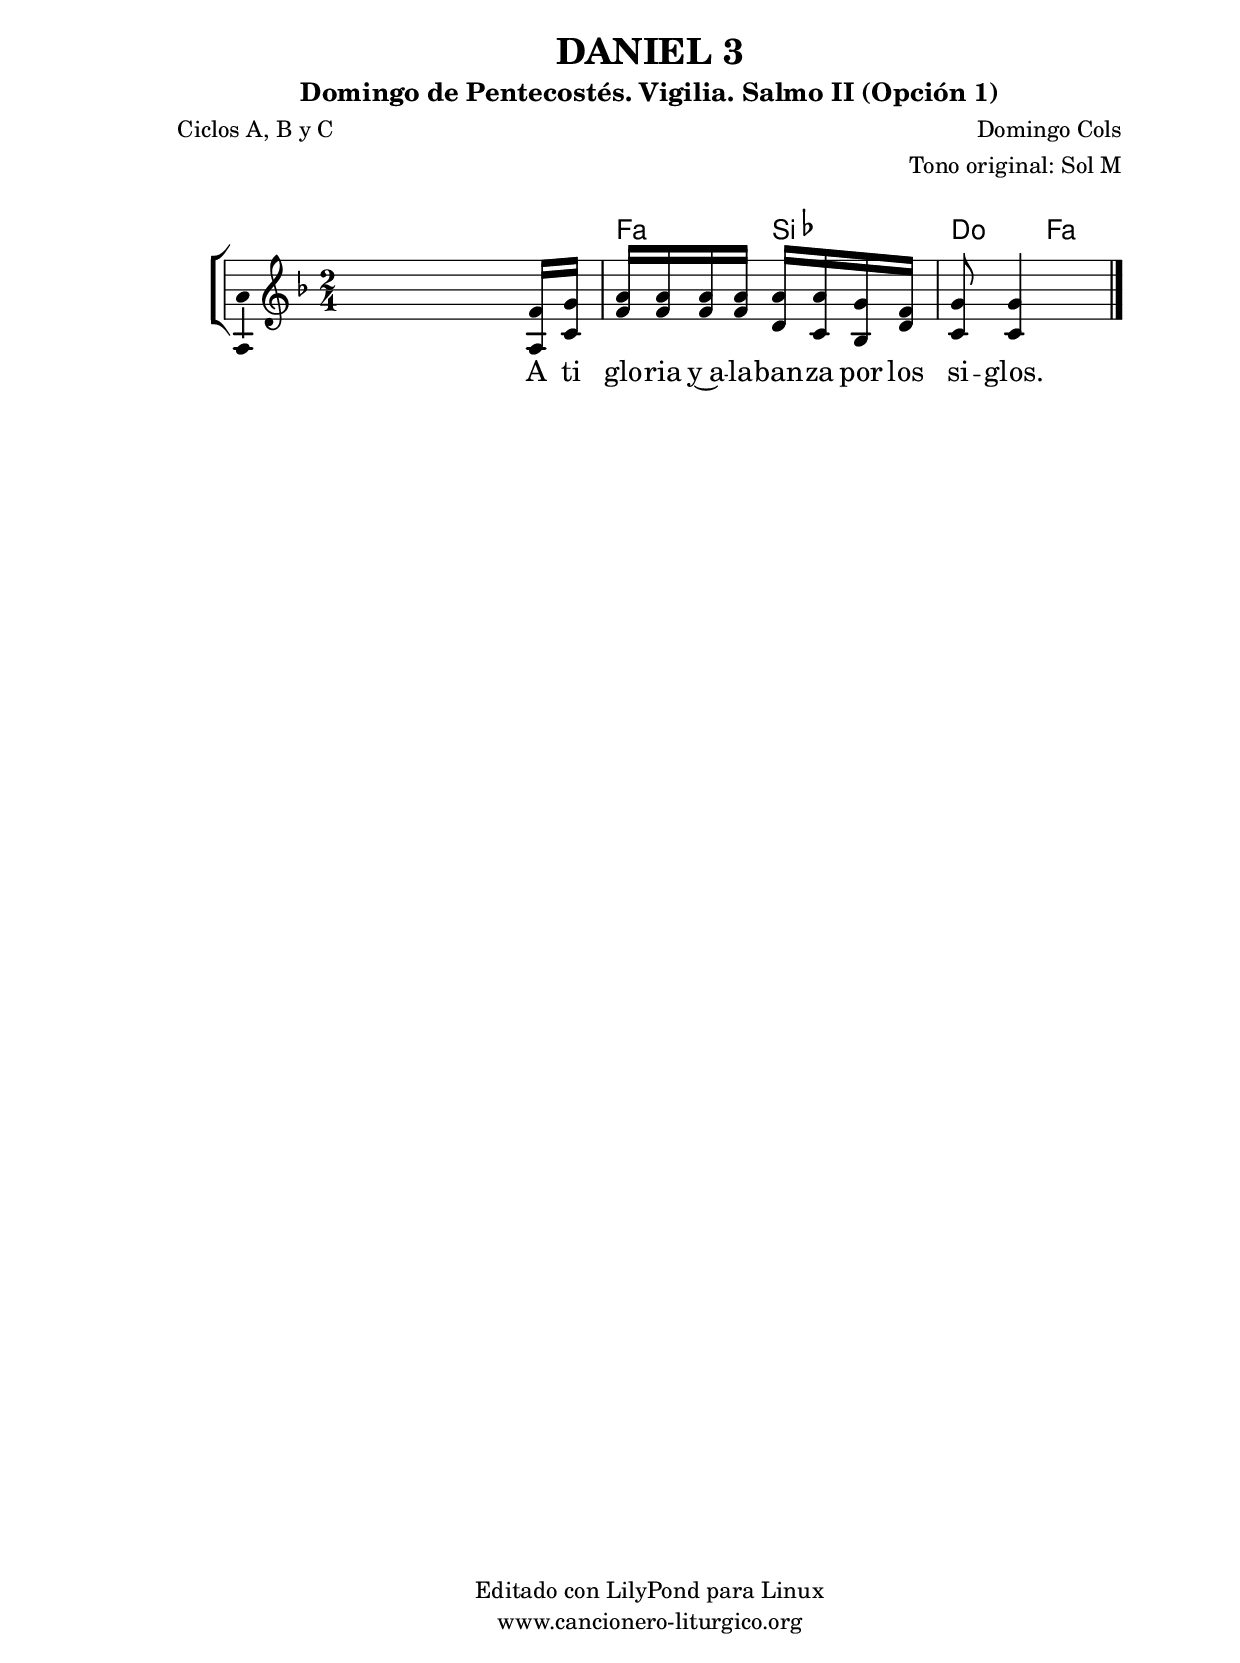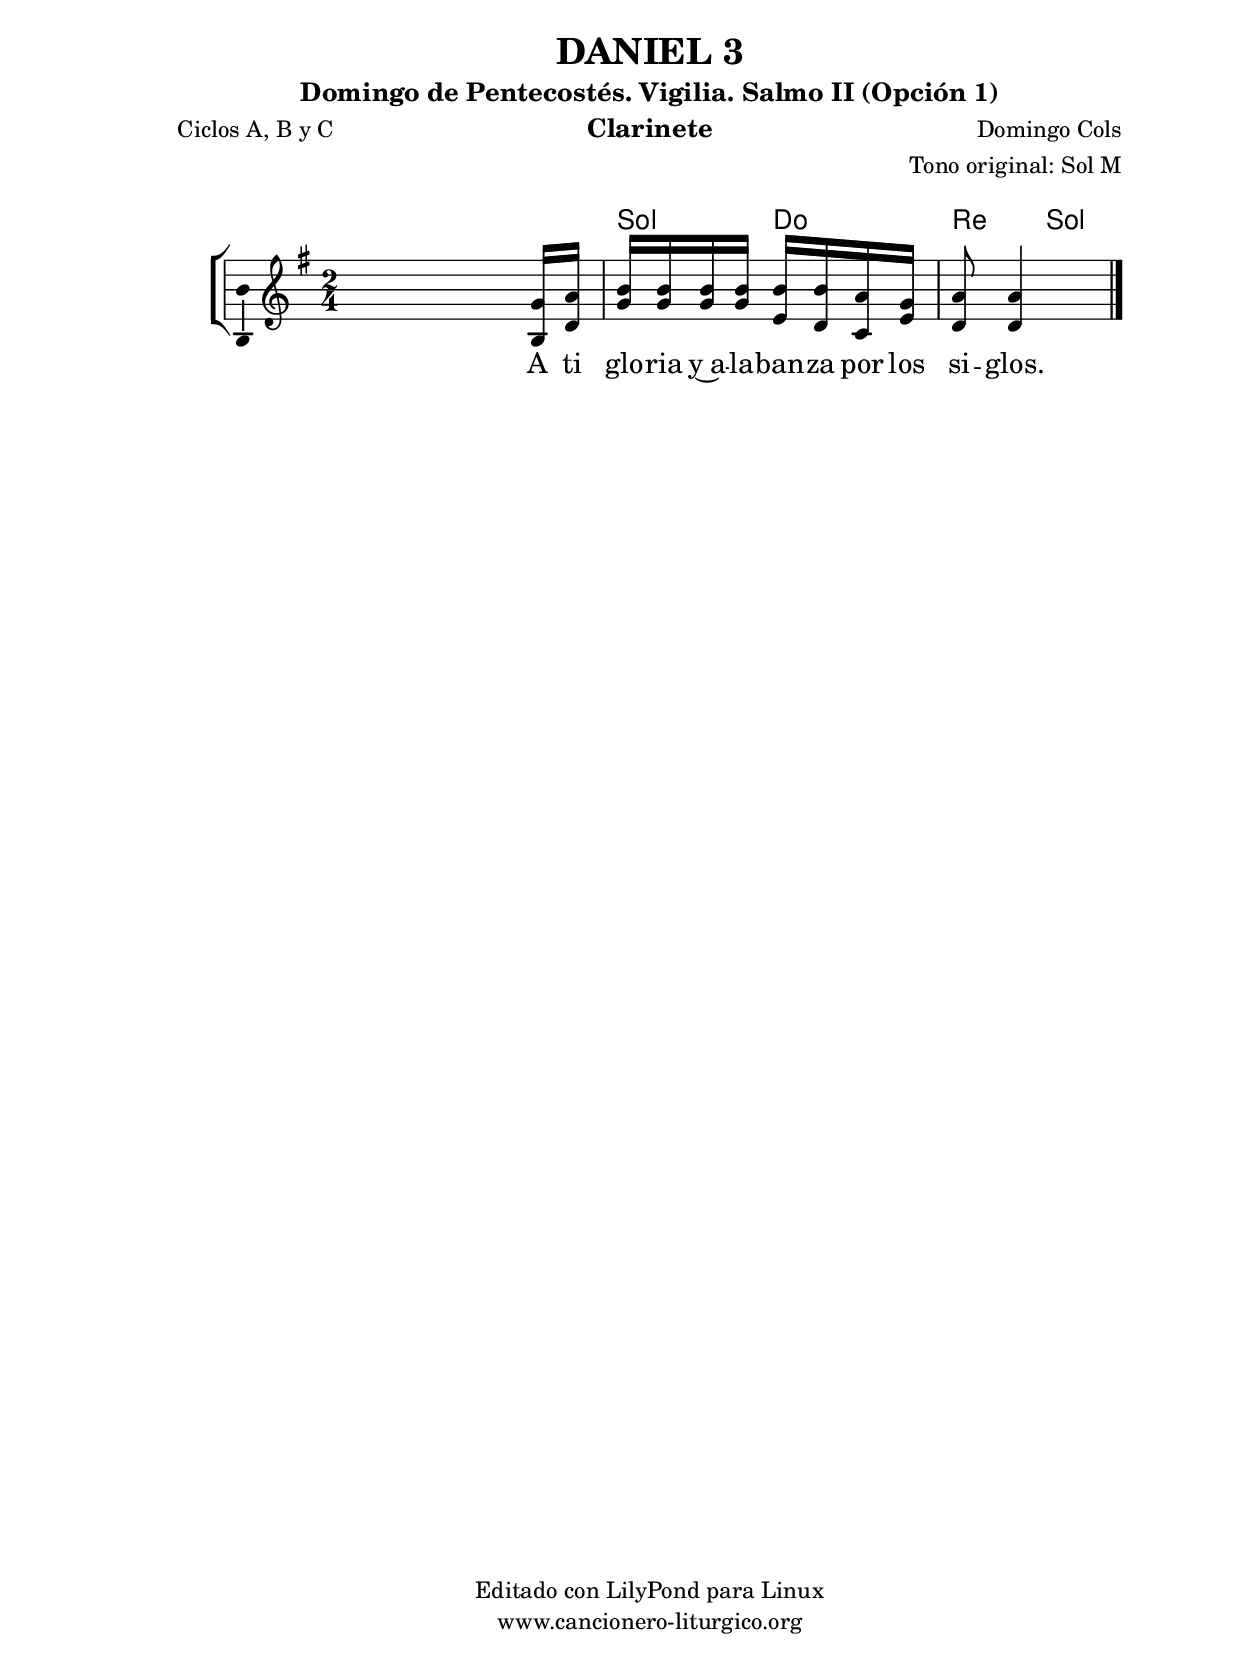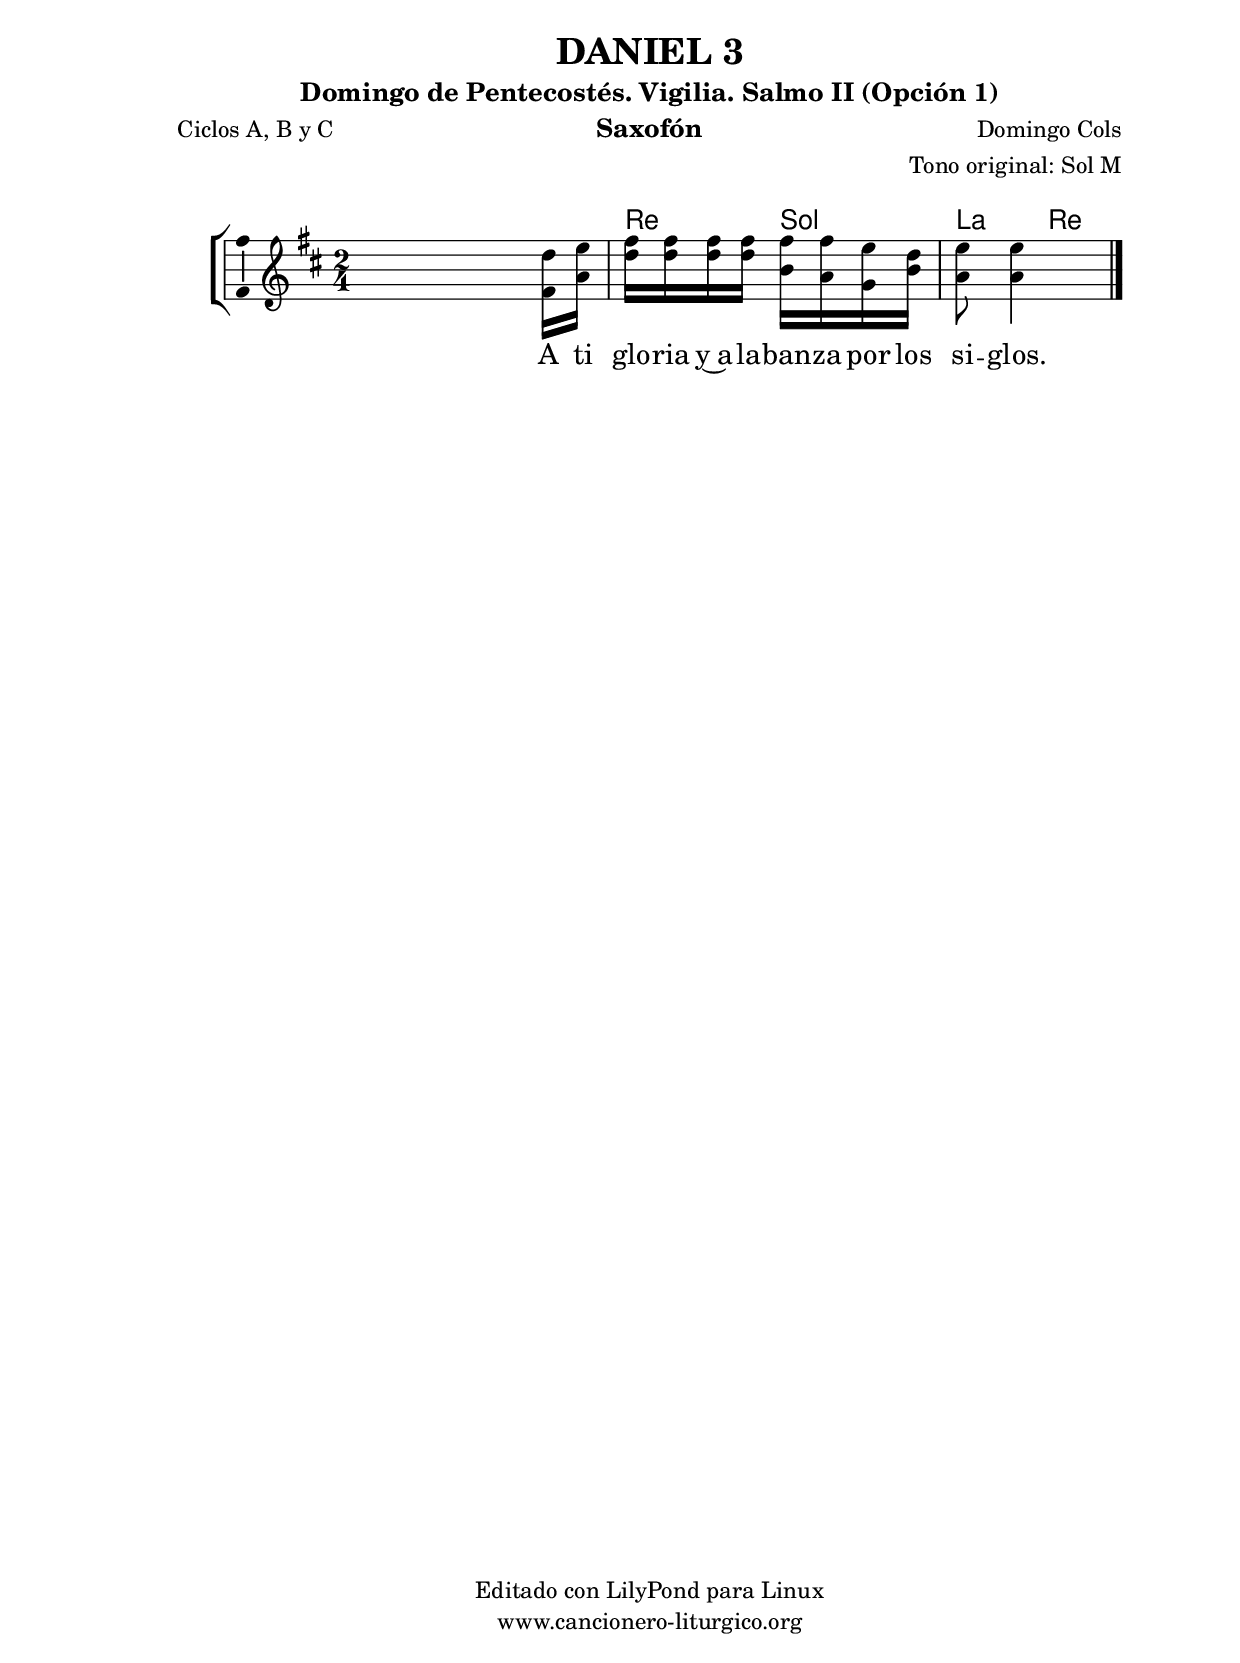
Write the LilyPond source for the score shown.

%
%para convertir .midi en .wav:
%timidity filename.midi -Ow -o finename.wav
%
%
%Para convertir de .wav a .mp3:
%lame -h -m j filename.wav
%
%
%para escuchar el midi:
%timidity nombrefichero.midi
%


%versión de lilypond para la que se ha escrito esta partitura:
\version "2.16.0"

	%Tamaño papel
	#(set-default-paper-size "a4")
	%Tamaño partitura
	#(set-global-staff-size 20)
	%No responde al pulsar sobre una nota
	#(ly:set-option 'point-and-click #f)

%parámetros del encabezamiento:
\header {
	title = "DANIEL 3"
	subtitle = "Domingo de Pentecostés. Vigilia. Salmo II (Opción 1)"
	composer = "Domingo Cols"
	poet = "Ciclos A, B y C"
	meter = ""
	arranger = "Tono original: Sol M"
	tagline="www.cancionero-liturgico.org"
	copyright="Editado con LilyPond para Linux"
	}

%parámetros asociados al papel:
\paper  {
	oddHeaderMarkup = \markup {\fill-line { \on-the-fly #not-first-page \fromproperty #'header:title \on-the-fly #not-first-page \fromproperty #'header:composer }}
	evenHeaderMarkup = \markup {\fill-line { \fromproperty #'header:composer \fromproperty #'header:title }}
	#(set-paper-size "a4")
	print-page-number = ##f
	first-page-number = 1
	print-first-page-number = ##f
%	head-separation = 3.0 \cm
	top-margin = 2.0 \cm
	bottom-margin = 0.5\cm
%%%	bottom-margin = -1.0\cm
	left-margin = 3.0 \cm
	line-width = 16.0 \cm 
	indent = 8\mm
	interscoreline = 2.\mm
	between-system-space = 15\mm
%	para que las partituras no llenen la hoja:
	ragged-bottom = ##t
%	idem para la última hoja:
	ragged-last-bottom = ##f
%	para que las partituras llenen el ancho del papel:
	ragged-last = ##f
	after-title-space = 2.5 \cm
%page-count=1
%system-count=1

	%Flexible Vertical Spacing
%	markup-markup-spacing =
%	#'((basic-distance . 15) (minimum-distance . 15) (padding . 3))
	markup-system-spacing =
	#'((basic-distance . 15) (minimum-distance . 15) (padding . 3))
	system-system-spacing =
	#'((basic-distance . 15) (minimum-distance . 15) (padding . 3))
	score-system-spacing =
	#'((basic-distance . 15) (minimum-distance . 15) (padding . 5))
%	top-system-spacing = % header
%	#'((basic-distance . 8) (minimum-distance . 0) (padding . 3))
%	top-markup-spacing =
%	#'((basic-distance . 20) (minimum-distance . 20) (padding . 3))
	last-bottom-spacing = % footer
	#'((basic-distance . 5) (minimum-distance . 5) (padding . 3))
%	score-markup-spacing =
%	#'((basic-distance . 16) (minimum-distance . 13) (padding . 3))

	}


%parámetros que afectan a toda la partitura:
global =  {
	%clave de sol (G):
	\clef G
	%armadura:
	\transpose g f
	\key g \major
	\tempo 8=100
	\set Score.tempoHideNote = ##t
	}


acordes = {
	\italianChords
	\chordmode {
	\transpose g f
{

s2
g4 c d g

	}
	}
}


melodia = 
	\transpose g f
{
	\relative c''{

\time 2/4
s4 s8
<<
{
g16 a
b16 b b b b b a g
a8 a4
}
{
b,16 d
g16 g g g e d c e
d8 d4
}
>>
s8

	\bar "|."
	}
	}


texto = \lyricmode {
A ti glo -- ria y~a -- la -- ban -- za por los si -- glos.
	}


acordesStaff = \context ChordNames = acordesStaff <<
	\set chordChanges = ##t
	\acordes
	>>


vozStaff = \context Voice = vozStaff
\with {\consists "Ambitus_engraver"}
<<
%	\set Staff.instrumentName = ""
%	\set Staff.shortInstrumentName = ""
%	\set Staff.midiInstrument = #"clarinet"
%	\set Staff.midiInstrument = #"cello"
%	\set Staff.midiInstrument = #"flute"
	\set Staff.midiInstrument = #"electric guitar (jazz)"
%	\set Staff.midiInstrument = #"english horn"
%	\set Staff.midiInstrument = #"violin"
%	\set Staff.midiInstrument = #"glockenspiel"
	\set Staff.midiMinimumVolume = #0.7
	\set Staff.midiMaximumVolume = #0.9
	\global
	\melodia
	>>


textoStaff = \context Lyrics = textoStaff <<
	\lyricsto vozStaff \texto
	>>

\book {
	\score {
		\context ChoirStaff {
			\override StaffGroup.SystemStartBracket #'collapse-height = #1
			\override Score.SystemStartBar #'collapse-height = #1
			<<
			\acordesStaff
			\vozStaff
			\textoStaff
			>>
			}
		\layout {
	    		\context {
				\Lyrics
				\override LyricText #'font-size = #2
				}
	   		 \context {
				\Score
				%fontSize = #3
				\override StaffSymbol #'staff-space = #(magstep +3)
				%\override Beam #'thickness = #0.55
				%\override SpacingSpanner #'spacing-increment = #1.0
				%\override Slur #'height-limit = #1.5
				}
			}
		}
	\score {
		\unfoldRepeats
		\context ChoirStaff {
			<<
			\acordesStaff
			\vozStaff
			>>
			}
		\midi {
	  		\context {
	  			\Score
				tempoWholesPerMinute = #(ly:make-moment 70 4)
				}
			}
		}
	}

%Partitura para clarinete
#(define output-suffix "C")
\book {
	\header{
		instrument = "Clarinete"
		}
	\score {
		\context ChoirStaff {
			\override StaffGroup.SystemStartBracket #'collapse-height = #1
			\override Score.SystemStartBar #'collapse-height = #1
\transpose c d
			<<
			\acordesStaff
			\vozStaff
			\textoStaff
			>>
			}
		\layout {
	    		\context {
				\Lyrics
				\override LyricText #'font-size = #2
				}
	   		 \context {
				\Score
				%fontSize = #3
				\override StaffSymbol #'staff-space = #(magstep +3)
				%\override Beam #'thickness = #0.55
				%\override SpacingSpanner #'spacing-increment = #1.0
				%\override Slur #'height-limit = #1.5
				}
			}
		}
	}

%Partitura para saxofón
#(define output-suffix "S")
\book {
	\header{
		instrument = "Saxofón"
		}
	\score {
		\context ChoirStaff {
			\override StaffGroup.SystemStartBracket #'collapse-height = #1
			\override Score.SystemStartBar #'collapse-height = #1
\transpose c a
			<<
			\acordesStaff
			\vozStaff
			\textoStaff
			>>
			}
		\layout {
	    		\context {
				\Lyrics
				\override LyricText #'font-size = #2
				}
	   		 \context {
				\Score
				%fontSize = #3
				\override StaffSymbol #'staff-space = #(magstep +3)
				%\override Beam #'thickness = #0.55
				%\override SpacingSpanner #'spacing-increment = #1.0
				%\override Slur #'height-limit = #1.5
				}
			}
		}
	}

